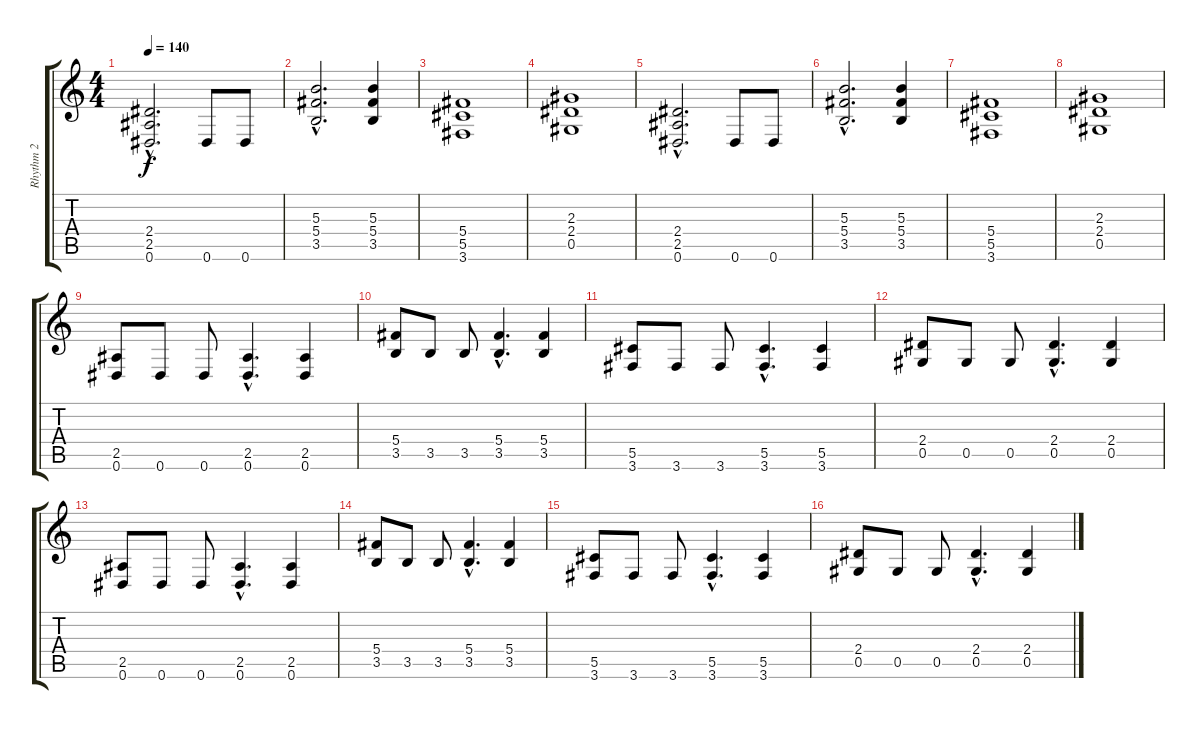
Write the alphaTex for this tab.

\track ("Rhythm 2" "Rhythm 2") {instrument overdrivenguitar}
\staff {score tabs}
\tuning (Eb4 Bb3 Gb3 Db3 Ab2 Eb2) {hide}
\ts (4 4)
\tempo 140
\clef g2
\ks c
(2.4{hac} 2.5{hac} 0.6{hac}).2{d dy f} 0.6.8 0.6.8 |
(5.3{hac} 5.4{hac} 3.5{hac}).2{d} (5.3 5.4 3.5).4 |
(5.4 5.5 3.6).1 |
(2.3 2.4 0.5).1 |
(2.4{hac} 2.5{hac} 0.6{hac}).2{d} 0.6.8 0.6.8 |
(5.3{hac} 5.4{hac} 3.5{hac}).2{d} (5.3 5.4 3.5).4 |
(5.4 5.5 3.6).1 |
(2.3 2.4 0.5).1 |
(2.5 0.6).8 0.6.8 0.6.8 (2.5{hac} 0.6{hac}).4{d} (2.5 0.6).4 |
(5.4 3.5).8 3.5.8 3.5.8 (5.4{hac} 3.5{hac}).4{d} (5.4 3.5).4 |
(5.5 3.6).8 3.6.8 3.6.8 (5.5{hac} 3.6{hac}).4{d} (5.5 3.6).4 |
(2.4 0.5).8 0.5.8 0.5.8 (2.4{hac} 0.5{hac}).4{d} (2.4 0.5).4 |
(2.5 0.6).8 0.6.8 0.6.8 (2.5{hac} 0.6{hac}).4{d} (2.5 0.6).4 |
(5.4 3.5).8 3.5.8 3.5.8 (5.4{hac} 3.5{hac}).4{d} (5.4 3.5).4 |
(5.5 3.6).8 3.6.8 3.6.8 (5.5{hac} 3.6{hac}).4{d} (5.5 3.6).4 |
(2.4 0.5).8 0.5.8 0.5.8 (2.4{hac} 0.5{hac}).4{d} (2.4 0.5).4
